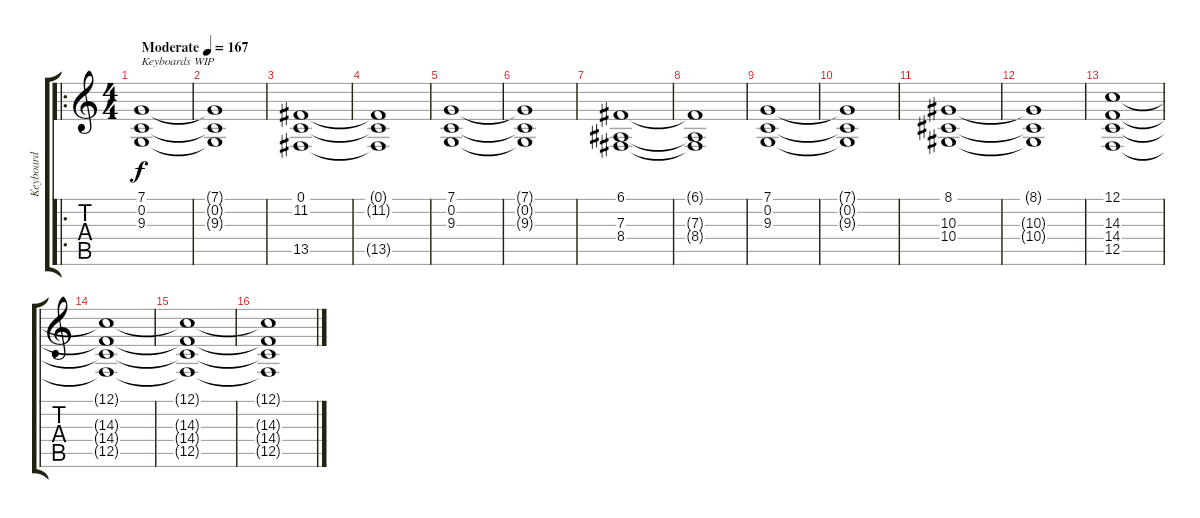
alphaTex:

\track ("Keyboard" "Keyboard") {instrument lead2sawtooth}
\staff {score tabs}
\tuning (C4 G3 Eb3 Bb2 F2 C2) {hide}
\ro
\ts (4 4)
\tempo (167 "Moderate")
\clef g2
\ks c
(7.1 0.2 9.3).1{txt "Keyboards WIP" dy f volume 10 instrument stringensemble2} |
(7.1{t} 0.2{t} 9.3{t}).1 |
(0.1 11.2 13.5).1 |
(0.1{t} 11.2{t} 13.5{t}).1 |
(7.1 0.2 9.3).1 |
(7.1{t} 0.2{t} 9.3{t}).1 |
(6.1 7.3 8.4).1 |
(6.1{t} 7.3{t} 8.4{t}).1 |
(7.1 0.2 9.3).1 |
(7.1{t} 0.2{t} 9.3{t}).1 |
(8.1 10.3 10.4).1 |
(8.1{t} 10.3{t} 10.4{t}).1 |
(12.1 14.3 14.4 12.5).1 |
(12.1{t} 14.3{t} 14.4{t} 12.5{t}).1 |
(12.1{t} 14.3{t} 14.4{t} 12.5{t}).1 |
(12.1{t} 14.3{t} 14.4{t} 12.5{t}).1
